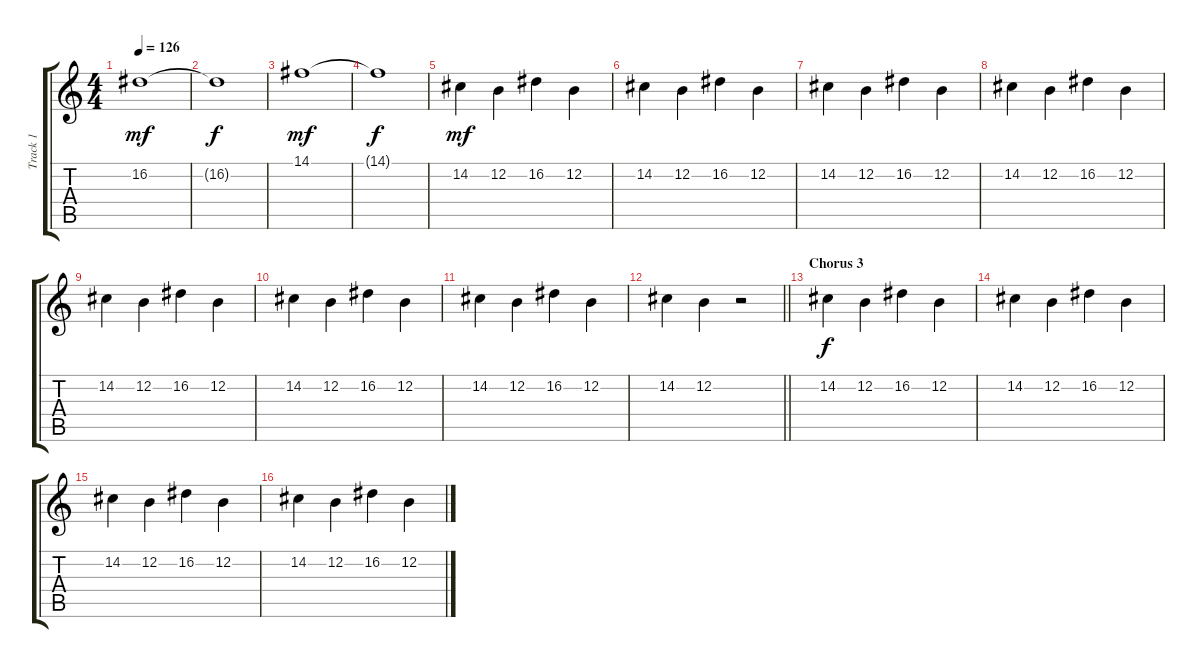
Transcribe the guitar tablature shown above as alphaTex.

\track ("Track 1" "Track 1") {instrument lead1square}
\staff {score tabs}
\tuning (E4 B3 G3 D3 A2 E2) {hide}
\ts (4 4)
\tempo 126
\clef g2
\ks c
16.2.1{dy mf} |
16.2{t}.1{dy f} |
14.1.1{dy mf} |
14.1{t}.1{dy f} |
14.2.4{dy mf} 12.2.4 16.2.4 12.2.4 |
14.2.4 12.2.4 16.2.4 12.2.4 |
14.2.4 12.2.4 16.2.4 12.2.4 |
14.2.4 12.2.4 16.2.4 12.2.4 |
14.2.4 12.2.4 16.2.4 12.2.4 |
14.2.4 12.2.4 16.2.4 12.2.4 |
14.2.4 12.2.4 16.2.4 12.2.4 |
\barLineRight lightlight
14.2.4 12.2.4 r.2 |
\section ("" "Chorus 3")
14.2.4{dy f} 12.2.4 16.2.4 12.2.4 |
14.2.4 12.2.4 16.2.4 12.2.4 |
14.2.4 12.2.4 16.2.4 12.2.4 |
14.2.4 12.2.4 16.2.4 12.2.4
